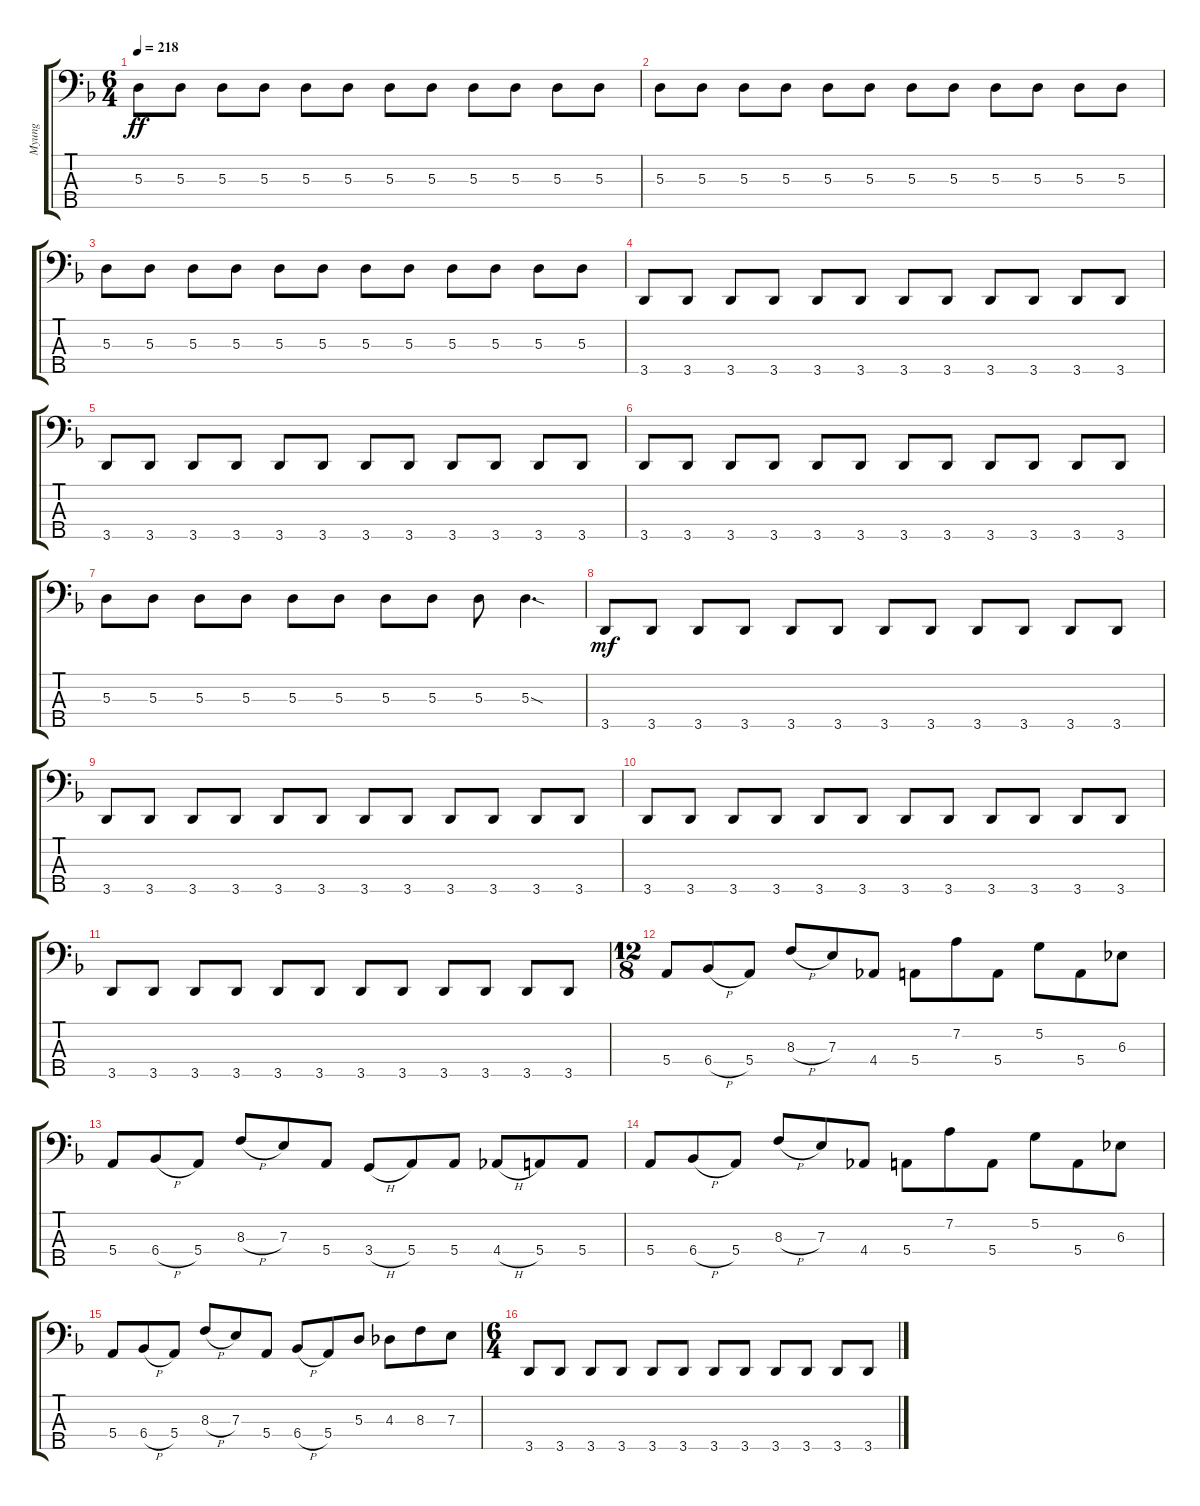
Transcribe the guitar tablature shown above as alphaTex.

\track ("Myung" "Myung") {instrument electricbassfinger}
\staff {score tabs}
\tuning (G2 D2 A1 E1 B0) {hide}
\ts (6 4)
\tempo 218
\clef f4
\ks f
5.3.8{dy ff} 5.3.8 5.3.8 5.3.8 5.3.8 5.3.8 5.3.8 5.3.8 5.3.8 5.3.8 5.3.8 5.3.8 |
5.3.8 5.3.8 5.3.8 5.3.8 5.3.8 5.3.8 5.3.8 5.3.8 5.3.8 5.3.8 5.3.8 5.3.8 |
5.3.8 5.3.8 5.3.8 5.3.8 5.3.8 5.3.8 5.3.8 5.3.8 5.3.8 5.3.8 5.3.8 5.3.8 |
3.5.8 3.5.8 3.5.8 3.5.8 3.5.8 3.5.8 3.5.8 3.5.8 3.5.8 3.5.8 3.5.8 3.5.8 |
3.5.8 3.5.8 3.5.8 3.5.8 3.5.8 3.5.8 3.5.8 3.5.8 3.5.8 3.5.8 3.5.8 3.5.8 |
3.5.8 3.5.8 3.5.8 3.5.8 3.5.8 3.5.8 3.5.8 3.5.8 3.5.8 3.5.8 3.5.8 3.5.8 |
5.3.8 5.3.8 5.3.8 5.3.8 5.3.8 5.3.8 5.3.8 5.3.8 5.3.8 5.3{sod}.4{d} |
3.5.8{dy mf} 3.5.8 3.5.8 3.5.8 3.5.8 3.5.8 3.5.8 3.5.8 3.5.8 3.5.8 3.5.8 3.5.8 |
3.5.8 3.5.8 3.5.8 3.5.8 3.5.8 3.5.8 3.5.8 3.5.8 3.5.8 3.5.8 3.5.8 3.5.8 |
3.5.8 3.5.8 3.5.8 3.5.8 3.5.8 3.5.8 3.5.8 3.5.8 3.5.8 3.5.8 3.5.8 3.5.8 |
3.5.8 3.5.8 3.5.8 3.5.8 3.5.8 3.5.8 3.5.8 3.5.8 3.5.8 3.5.8 3.5.8 3.5.8 |
\ts (12 8)
5.4.8 6.4{h}.8 5.4.8 8.3{h}.8 7.3.8 4.4.8 5.4.8 7.2.8 5.4.8 5.2.8 5.4.8 6.3.8 |
5.4.8 6.4{h}.8 5.4.8 8.3{h}.8 7.3.8 5.4.8 3.4{h}.8 5.4.8 5.4.8 4.4{h}.8 5.4.8 5.4.8 |
5.4.8 6.4{h}.8 5.4.8 8.3{h}.8 7.3.8 4.4.8 5.4.8 7.2.8 5.4.8 5.2.8 5.4.8 6.3.8 |
5.4.8 6.4{h}.8 5.4.8 8.3{h}.8 7.3.8 5.4.8 6.4{h}.8 5.4.8 5.3.8 4.3.8 8.3.8 7.3.8 |
\ts (6 4)
3.5.8 3.5.8 3.5.8 3.5.8 3.5.8 3.5.8 3.5.8 3.5.8 3.5.8 3.5.8 3.5.8 3.5.8
